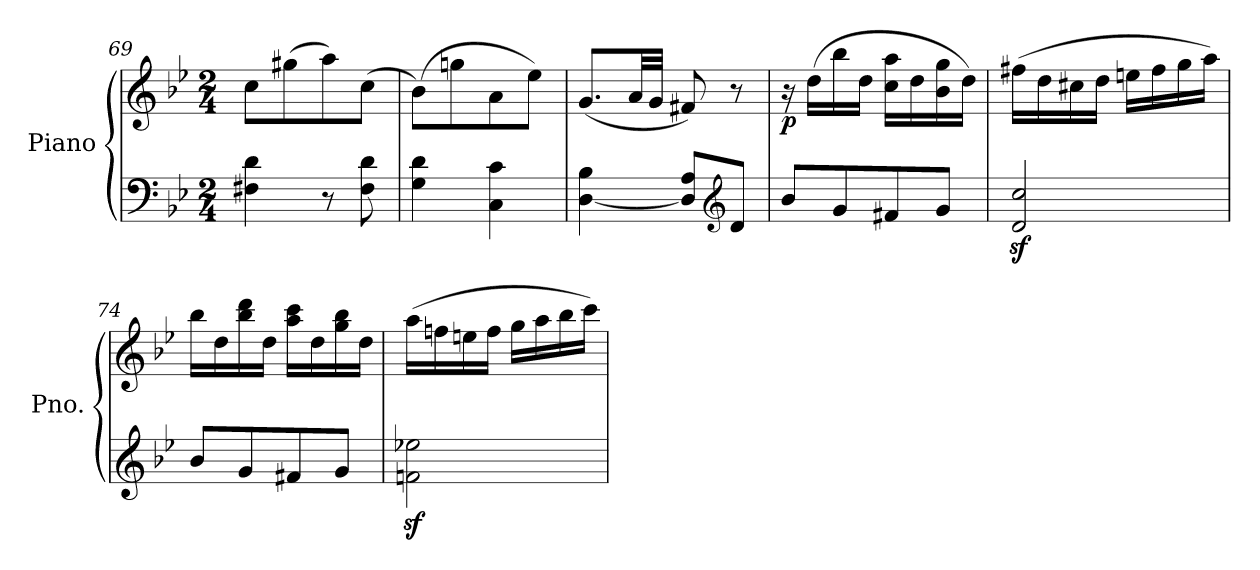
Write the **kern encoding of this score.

**kern	**kern	**dynam
*part1	*part1	*part1
*staff2	*staff1	*staff1/2
*I"Piano	*	*
*I'Pno.	*	*
*clefF4	*clefG2	*
*k[b-e-]	*k[b-e-]	*
*B-:	*B-:	*
*M2/4	*M2/4	*
=69	=69	=69
4F#X\ 4d\	8cc\L	.
.	(>8gg#X\	.
8r	8aa\)	.
8F#\ 8d\	(>8cc\J	.
=70	=70	=70
4G\ 4d\	(>8b-\L)	.
.	8ggn\	.
4C\ 4c\	8a\	.
.	8ee-\J)	.
=71	=71	=71
[4D\ 4B-\	(<8.g/L	.
.	32a/LL	.
.	32g/JJJ	.
8D/] 8A/L	8f#X/)	.
*clefG2	*	*
8d/J	8r	.
!!LO:LB:g=z
=72	=72	=72
!	!	!LO:DY:b
8b-/L	16r	p
.	(>16dd\LL	.
8g/	16bb-\	.
.	16dd\JJ	.
8f#X/	16cc\ 16aa\LL	.
.	16dd\	.
8g/J	16b-\ 16gg\	.
.	16dd\JJ)	.
=73	=73	=73
2d/z< 2cc/z<	(>16ff#X\LL	.
.	16dd\	.
.	16cc#X\	.
.	16dd\JJ	.
.	16een\LL	.
.	16ff#\	.
.	16gg\	.
.	16aa\JJ)	.
=74	=74	=74
8b-/L	16bb-\LL	.
.	16dd\	.
8g/	16bb-\ 16ddd\	.
.	16dd\JJ	.
8f#X/	16aa\ 16ccc\LL	.
.	16dd\	.
8g/J	16gg\ 16bb-\	.
.	16dd\JJ	.
=75	=75	=75
2fn\z< 2ee-X\z<	(>16aa\LL	.
.	16ffn\	.
.	16een\	.
.	16ff\JJ	.
.	16gg\LL	.
.	16aa\	.
.	16bb-\	.
.	16ccc\JJ)	.
=	=	=
*-	*-	*-
